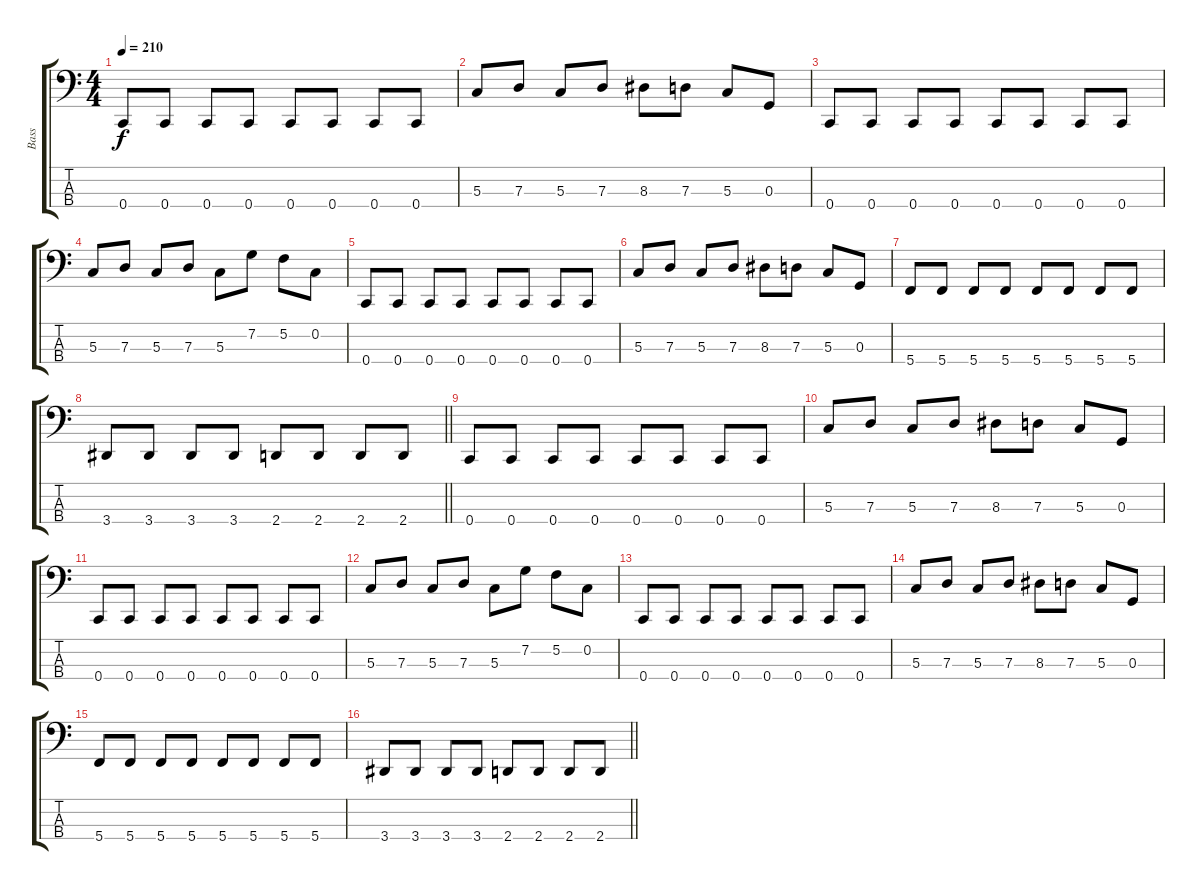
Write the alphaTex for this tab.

\track ("Bass" "Bass") {instrument electricbassfinger}
\staff {score tabs}
\tuning (F2 C2 G1 C1) {hide}
\ts (4 4)
\tempo 210
\clef f4
\ks c
0.4.8{dy f} 0.4.8 0.4.8 0.4.8 0.4.8 0.4.8 0.4.8 0.4.8 |
5.3.8 7.3.8 5.3.8 7.3.8 8.3.8 7.3.8 5.3.8 0.3.8 |
0.4.8 0.4.8 0.4.8 0.4.8 0.4.8 0.4.8 0.4.8 0.4.8 |
5.3.8 7.3.8 5.3.8 7.3.8 5.3.8 7.2.8 5.2.8 0.2.8 |
0.4.8 0.4.8 0.4.8 0.4.8 0.4.8 0.4.8 0.4.8 0.4.8 |
5.3.8 7.3.8 5.3.8 7.3.8 8.3.8 7.3.8 5.3.8 0.3.8 |
5.4.8 5.4.8 5.4.8 5.4.8 5.4.8 5.4.8 5.4.8 5.4.8 |
\barLineRight lightlight
3.4.8 3.4.8 3.4.8 3.4.8 2.4.8 2.4.8 2.4.8 2.4.8 |
0.4.8 0.4.8 0.4.8 0.4.8 0.4.8 0.4.8 0.4.8 0.4.8 |
5.3.8 7.3.8 5.3.8 7.3.8 8.3.8 7.3.8 5.3.8 0.3.8 |
0.4.8 0.4.8 0.4.8 0.4.8 0.4.8 0.4.8 0.4.8 0.4.8 |
5.3.8 7.3.8 5.3.8 7.3.8 5.3.8 7.2.8 5.2.8 0.2.8 |
0.4.8 0.4.8 0.4.8 0.4.8 0.4.8 0.4.8 0.4.8 0.4.8 |
5.3.8 7.3.8 5.3.8 7.3.8 8.3.8 7.3.8 5.3.8 0.3.8 |
5.4.8 5.4.8 5.4.8 5.4.8 5.4.8 5.4.8 5.4.8 5.4.8 |
\barLineRight lightlight
3.4.8 3.4.8 3.4.8 3.4.8 2.4.8 2.4.8 2.4.8 2.4.8
